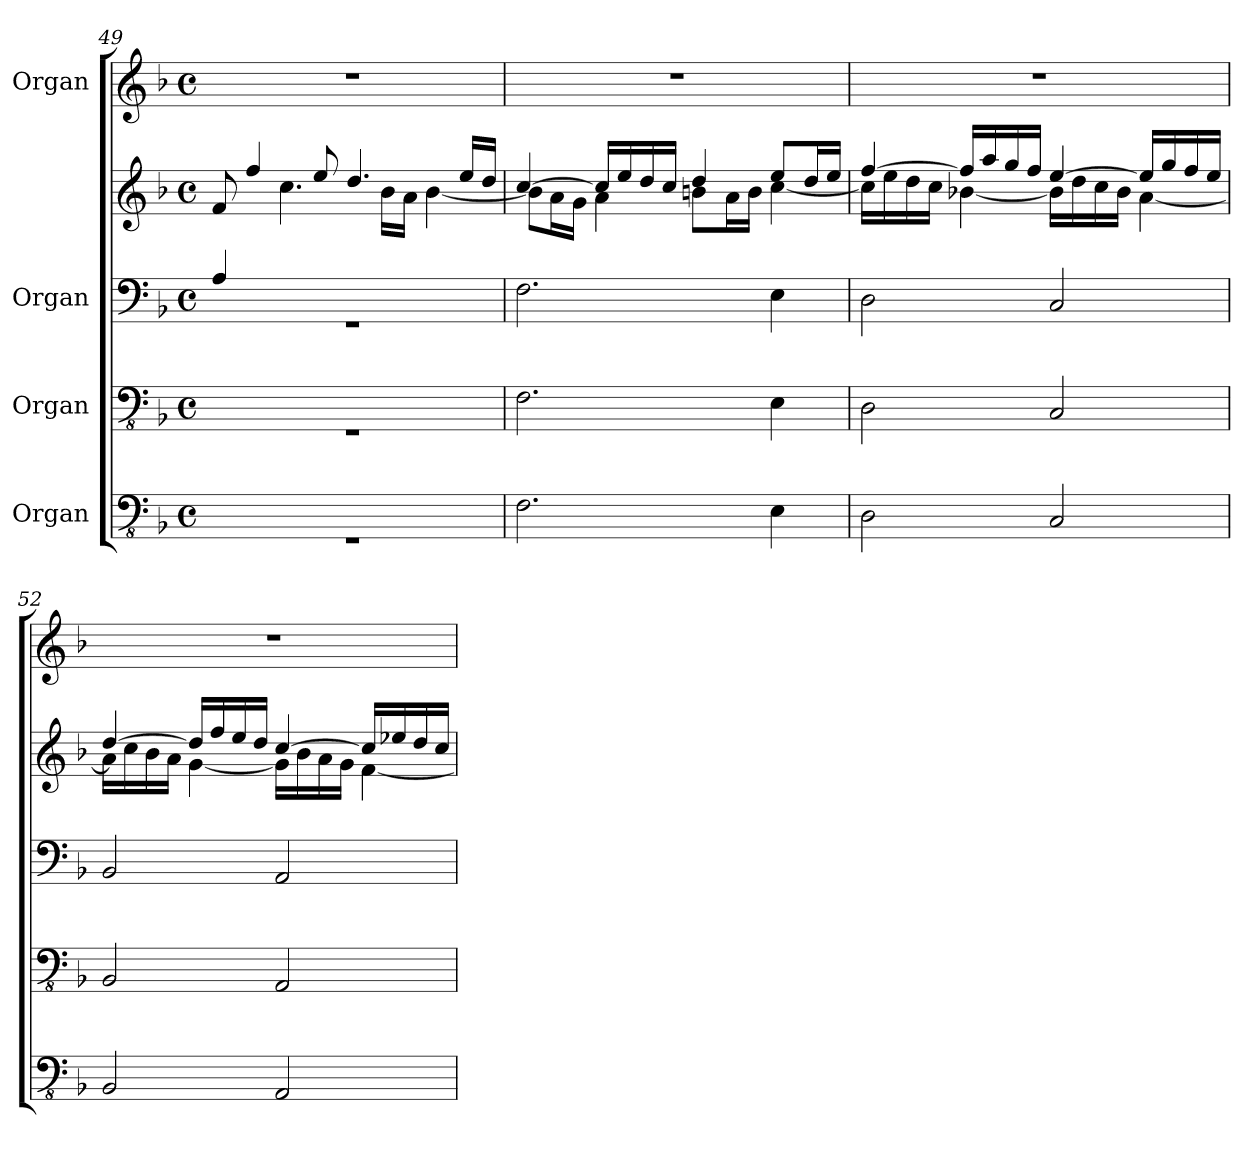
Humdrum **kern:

**kern	**kern	**kern	**kern	**kern
*part4	*part3	*part2	*part2	*part1
*staff5	*staff4	*staff3	*staff2	*staff1
*I"Organ	*I"Organ	*I"Organ	*	*I"Organ
*clefFv4	*clefFv4	*clefF4	*clefG2	*clefG2
*k[b-]	*k[b-]	*k[b-]	*k[b-]	*k[b-]
*M4/4	*M4/4	*M4/4	*M4/4	*M4/4
*met(c)	*met(c)	*met(c)	*met(c)	*met(c)
=49	=49	=49	=49	=49
*	*	*^	*^	*
1rGGG	1rGGG	4A/	1rGG	8f/	4ryy	1r
.	.	.	.	4ff/	.	.
.	.	2.ryy	.	.	4.cc\	.
.	.	.	.	8ee/	.	.
.	.	.	.	4.dd/	.	.
.	.	.	.	.	16b-\LL	.
.	.	.	.	.	16a\JJ	.
.	.	.	.	.	[4b-\	.
.	.	.	.	16ee/LL	.	.
.	.	.	.	16dd/JJ	.	.
*	*	*v	*v	*	*	*
=50	=50	=50	=50	=50	=50
2.FF\	2.FF\	2.F\	[4cc/	8b-\L]	1r
.	.	.	.	16a\L	.
.	.	.	.	16g\JJ	.
.	.	.	16cc/LL]	4a\	.
.	.	.	16ee/	.	.
.	.	.	16dd/	.	.
.	.	.	16cc/JJ	.	.
.	.	.	4dd/	8bn\L	.
.	.	.	.	16a\L	.
.	.	.	.	16b\JJ	.
4EE\	4EE\	4E\	8ee/L	[4cc\	.
.	.	.	16dd/L	.	.
.	.	.	16ee/JJ	.	.
!!LO:PB:g=z
=51	=51	=51	=51	=51	=51
2DD\	2DD\	2D\	[4ff/	16cc\LL]	1r
.	.	.	.	16ee\	.
.	.	.	.	16dd\	.
.	.	.	.	16cc\JJ	.
.	.	.	16ff/LL]	[4b-X\	.
.	.	.	16aa/	.	.
.	.	.	16gg/	.	.
.	.	.	16ff/JJ	.	.
2CC/	2CC/	2C/	[4ee/	16b-\LL]	.
.	.	.	.	16dd\	.
.	.	.	.	16cc\	.
.	.	.	.	16b-\JJ	.
.	.	.	16ee/LL]	[4a\	.
.	.	.	16gg/	.	.
.	.	.	16ff/	.	.
.	.	.	16ee/JJ	.	.
=52	=52	=52	=52	=52	=52
2BBB-/	2BBB-/	2BB-/	[4dd/	16a\LL]	1r
.	.	.	.	16cc\	.
.	.	.	.	16b-\	.
.	.	.	.	16a\JJ	.
.	.	.	16dd/LL]	[4g\	.
.	.	.	16ff/	.	.
.	.	.	16ee/	.	.
.	.	.	16dd/JJ	.	.
2AAA/	2AAA/	2AA/	[4cc/	16g\LL]	.
.	.	.	.	16b-\	.
.	.	.	.	16a\	.
.	.	.	.	16g\JJ	.
.	.	.	16cc/LL]	[4f\	.
.	.	.	16ee-X/	.	.
.	.	.	16dd/	.	.
.	.	.	16cc/JJ	.	.
*	*	*	*v	*v	*
=	=	=	=	=
*-	*-	*-	*-	*-
